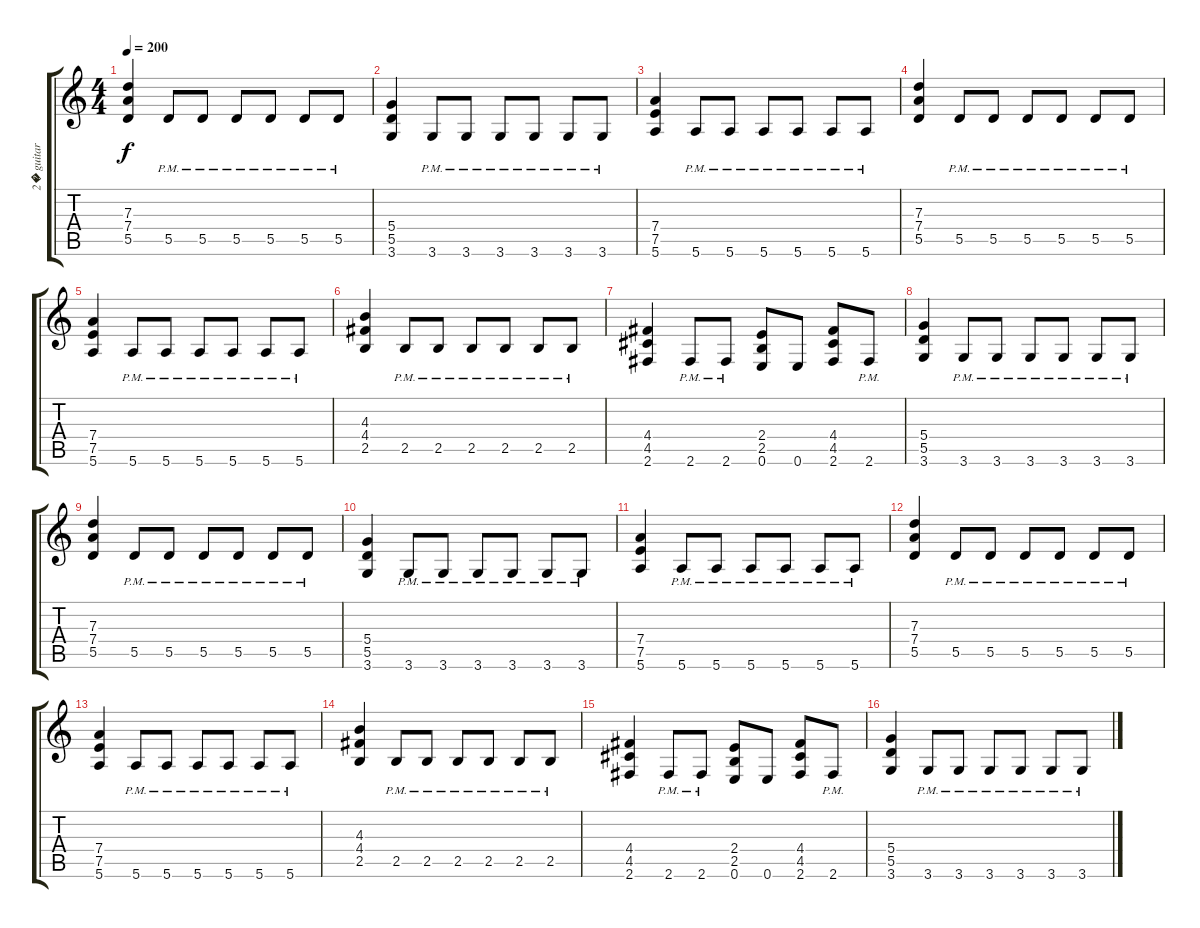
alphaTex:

\track ("2� guitar" "2� guitar") {instrument distortionguitar}
\staff {score tabs}
\tuning (E4 B3 G3 D3 A2 E2) {hide}
\ts (4 4)
\tempo 200
\clef g2
\ks c
(7.3 7.4 5.5).4{dy f} 5.5{pm}.8 5.5{pm}.8 5.5{pm}.8 5.5{pm}.8 5.5{pm}.8 5.5{pm}.8 |
(5.4 5.5 3.6).4 3.6{pm}.8 3.6{pm}.8 3.6{pm}.8 3.6{pm}.8 3.6{pm}.8 3.6{pm}.8 |
(7.4 7.5 5.6).4 5.6{pm}.8 5.6{pm}.8 5.6{pm}.8 5.6{pm}.8 5.6{pm}.8 5.6{pm}.8 |
(7.3 7.4 5.5).4 5.5{pm}.8 5.5{pm}.8 5.5{pm}.8 5.5{pm}.8 5.5{pm}.8 5.5{pm}.8 |
(7.4 7.5 5.6).4 5.6{pm}.8 5.6{pm}.8 5.6{pm}.8 5.6{pm}.8 5.6{pm}.8 5.6{pm}.8 |
(4.3 4.4 2.5).4 2.5{pm}.8 2.5{pm}.8 2.5{pm}.8 2.5{pm}.8 2.5{pm}.8 2.5{pm}.8 |
(4.4 4.5 2.6).4 2.6{pm}.8 2.6{pm}.8 (2.4 2.5 0.6).8 0.6.8 (4.4 4.5 2.6).8 2.6{pm}.8 |
(5.4 5.5 3.6).4 3.6{pm}.8 3.6{pm}.8 3.6{pm}.8 3.6{pm}.8 3.6{pm}.8 3.6{pm}.8 |
(7.3 7.4 5.5).4 5.5{pm}.8 5.5{pm}.8 5.5{pm}.8 5.5{pm}.8 5.5{pm}.8 5.5{pm}.8 |
(5.4 5.5 3.6).4 3.6{pm}.8 3.6{pm}.8 3.6{pm}.8 3.6{pm}.8 3.6{pm}.8 3.6{pm}.8 |
(7.4 7.5 5.6).4 5.6{pm}.8 5.6{pm}.8 5.6{pm}.8 5.6{pm}.8 5.6{pm}.8 5.6{pm}.8 |
(7.3 7.4 5.5).4 5.5{pm}.8 5.5{pm}.8 5.5{pm}.8 5.5{pm}.8 5.5{pm}.8 5.5{pm}.8 |
(7.4 7.5 5.6).4 5.6{pm}.8 5.6{pm}.8 5.6{pm}.8 5.6{pm}.8 5.6{pm}.8 5.6{pm}.8 |
(4.3 4.4 2.5).4 2.5{pm}.8 2.5{pm}.8 2.5{pm}.8 2.5{pm}.8 2.5{pm}.8 2.5{pm}.8 |
(4.4 4.5 2.6).4 2.6{pm}.8 2.6{pm}.8 (2.4 2.5 0.6).8 0.6.8 (4.4 4.5 2.6).8 2.6{pm}.8 |
(5.4 5.5 3.6).4 3.6{pm}.8 3.6{pm}.8 3.6{pm}.8 3.6{pm}.8 3.6{pm}.8 3.6{pm}.8
